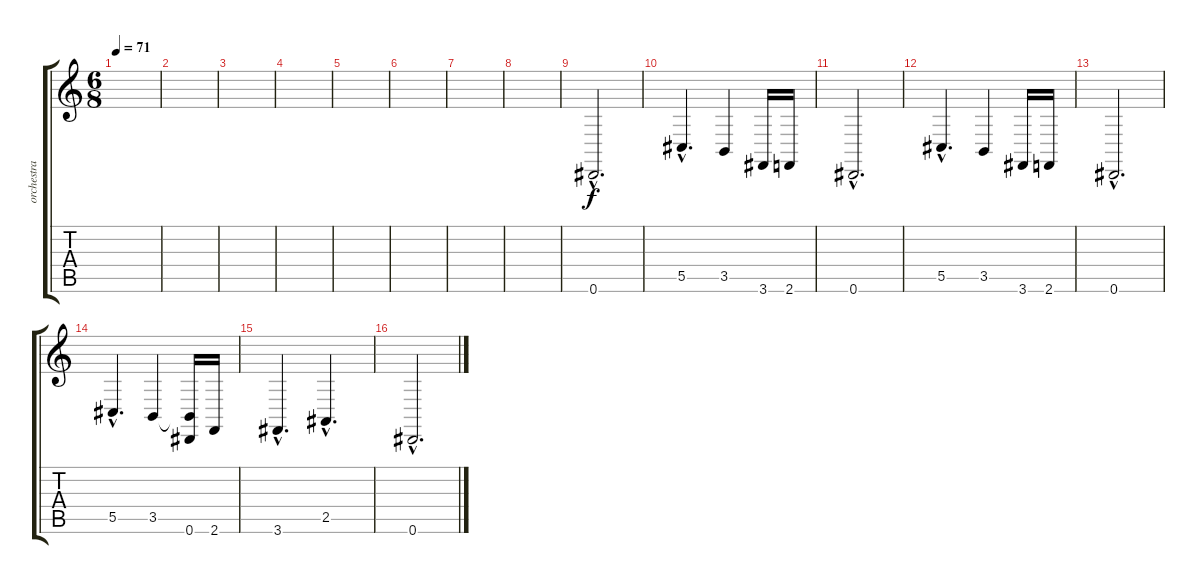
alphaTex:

\track ("orchestra" "orchestra") {instrument stringensemble2}
\staff {score tabs}
\tuning (Eb4 Bb3 Gb3 Db3 Ab2 Eb2) {hide}
\ts (6 8)
\tempo 71
\clef g2
\ks c
|
|
|
|
|
|
|
|
0.6{hac}.2{d} |
5.5{hac}.4{d} 3.5.4 3.6.16 2.6.16 |
0.6{hac}.2{d} |
5.5{hac}.4{d} 3.5.4 3.6.16 2.6.16 |
0.6{hac}.2{d} |
5.5{hac}.4{d} 3.5.4 (3.5{t} 0.6).16 2.6.16 |
3.6{hac}.4{d} 2.5{hac}.4{d} |
0.6{hac}.2{d}
